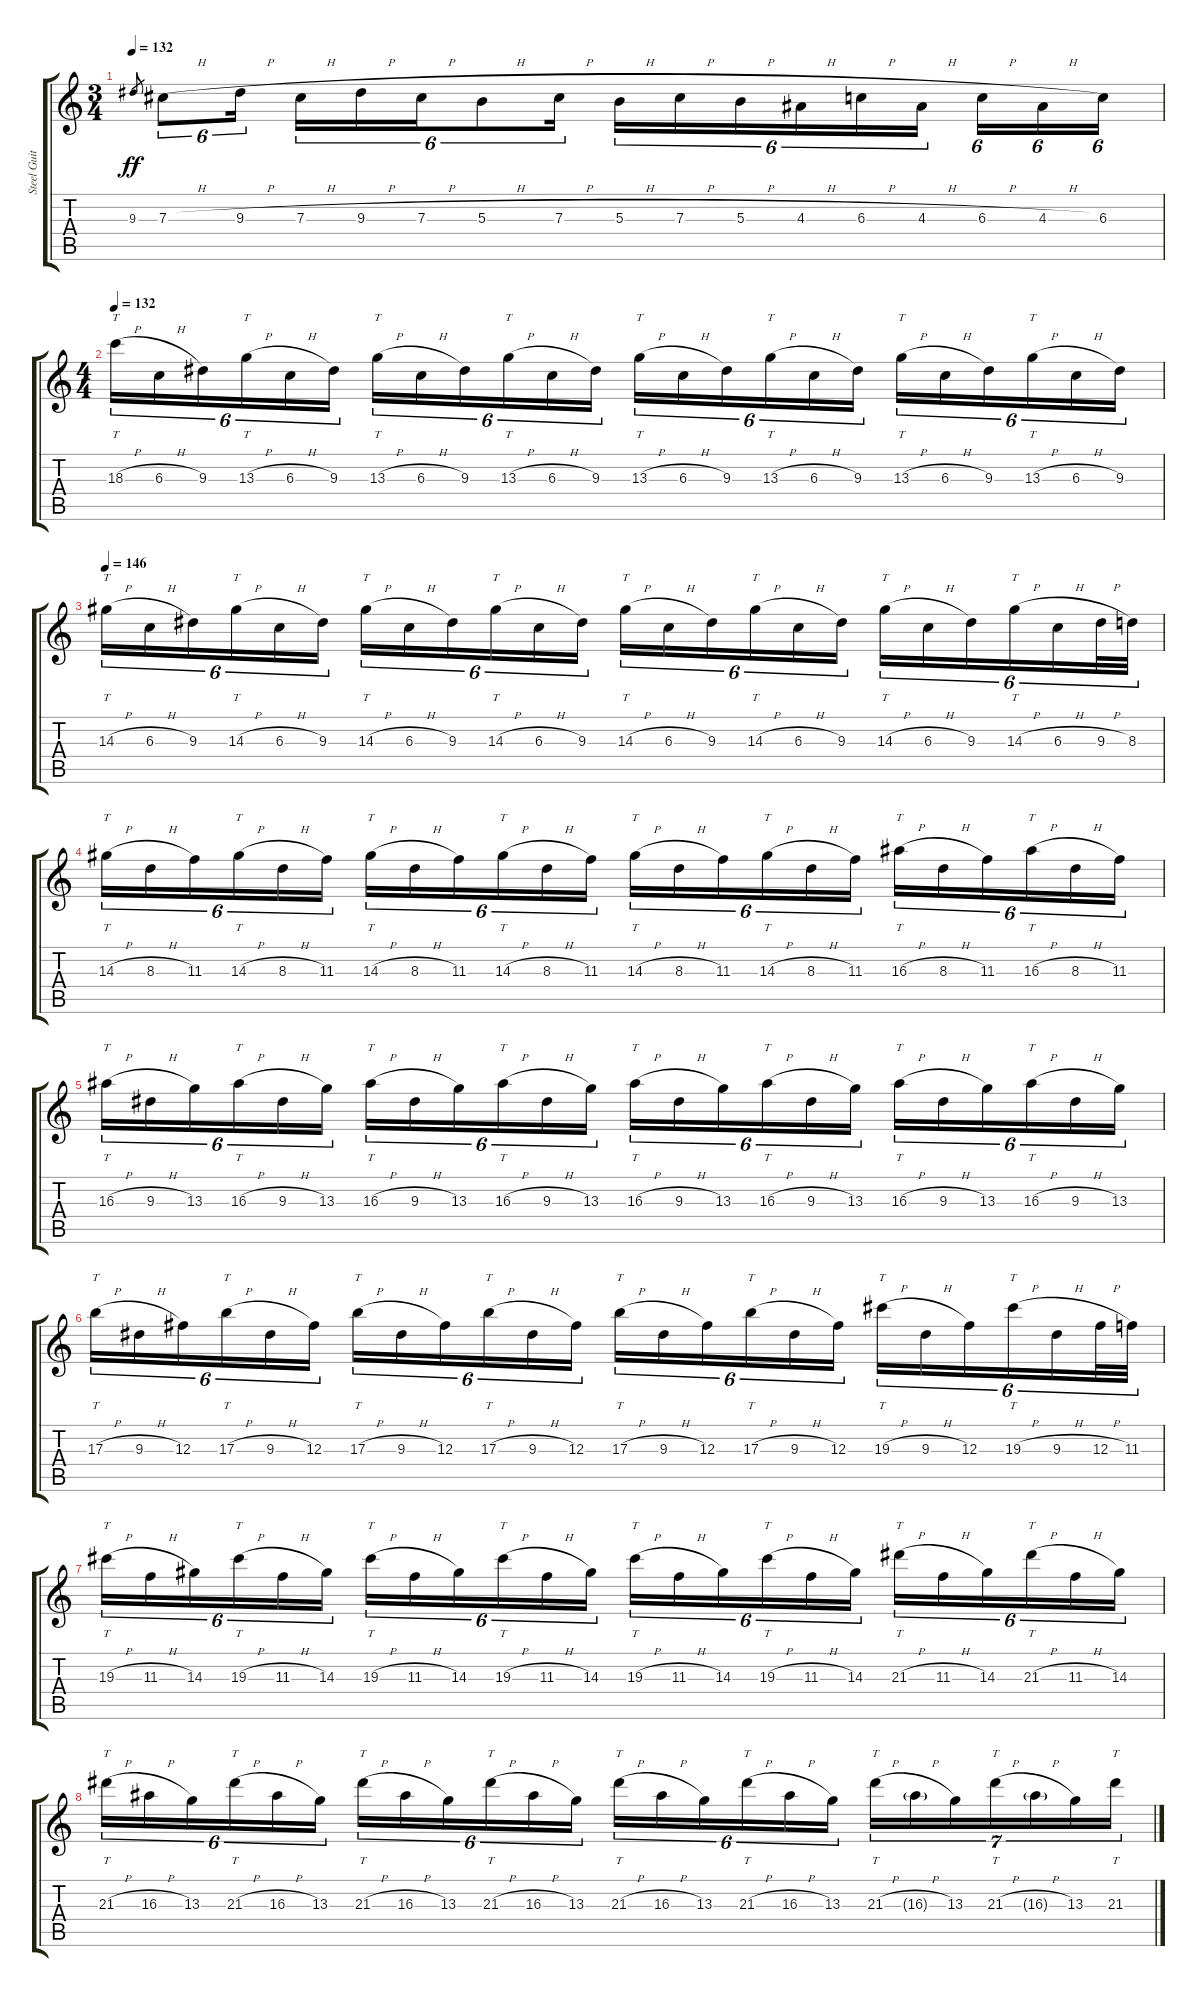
\track ("Steel Guitar" "Steel Guit") {instrument acousticguitarsteel}
\staff {score tabs}
\tuning (Eb4 Bb3 Gb3 Db3 Ab2 Eb2) {hide}
\ts (3 4)
\tempo 132
\clef g2
\ks c
9.3.8{gr dy ff} 7.3{h}.8{tu (6 4)} 9.3{h}.16{tu (6 4)} 7.3{h}.16{tu (6 4)} 9.3{h}.16{tu (6 4)} 7.3{h}.16{tu (6 4)} 5.3{h}.8{tu (6 4)} 7.3{h}.16{tu (6 4)} 5.3{h}.16{tu (6 4)} 7.3{h}.16{tu (6 4)} 5.3{h}.16{tu (6 4)} 4.3{h}.16{tu (6 4)} 6.3{h}.16{tu (6 4)} 4.3{h}.16{tu (6 4)} 6.3{h}.16{tu (6 4)} 4.3{h}.16{tu (6 4)} 6.3.16{tu (6 4)} |
\ts (4 4)
\tempo 132
18.3{h}.16{tt tu (6 4)} 6.3{h}.16{tu (6 4)} 9.3.16{tu (6 4)} 13.3{h}.16{tt tu (6 4)} 6.3{h}.16{tu (6 4)} 9.3.16{tu (6 4)} 13.3{h}.16{tt tu (6 4)} 6.3{h}.16{tu (6 4)} 9.3.16{tu (6 4)} 13.3{h}.16{tt tu (6 4)} 6.3{h}.16{tu (6 4)} 9.3.16{tu (6 4)} 13.3{h}.16{tt tu (6 4)} 6.3{h}.16{tu (6 4)} 9.3.16{tu (6 4)} 13.3{h}.16{tt tu (6 4)} 6.3{h}.16{tu (6 4)} 9.3.16{tu (6 4)} 13.3{h}.16{tt tu (6 4)} 6.3{h}.16{tu (6 4)} 9.3.16{tu (6 4)} 13.3{h}.16{tt tu (6 4)} 6.3{h}.16{tu (6 4)} 9.3.16{tu (6 4)} |
\tempo 146
14.3{h}.16{tt tu (6 4)} 6.3{h}.16{tu (6 4)} 9.3.16{tu (6 4)} 14.3{h}.16{tt tu (6 4)} 6.3{h}.16{tu (6 4)} 9.3.16{tu (6 4)} 14.3{h}.16{tt tu (6 4)} 6.3{h}.16{tu (6 4)} 9.3.16{tu (6 4)} 14.3{h}.16{tt tu (6 4)} 6.3{h}.16{tu (6 4)} 9.3.16{tu (6 4)} 14.3{h}.16{tt tu (6 4)} 6.3{h}.16{tu (6 4)} 9.3.16{tu (6 4)} 14.3{h}.16{tt tu (6 4)} 6.3{h}.16{tu (6 4)} 9.3.16{tu (6 4)} 14.3{h}.16{tt tu (6 4)} 6.3{h}.16{tu (6 4)} 9.3.16{tu (6 4)} 14.3{h}.16{tt tu (6 4)} 6.3{h}.16{tu (6 4)} 9.3{h}.32{tu (6 4)} 8.3.32{tu (6 4)} |
14.3{h}.16{tt tu (6 4)} 8.3{h}.16{tu (6 4)} 11.3.16{tu (6 4)} 14.3{h}.16{tt tu (6 4)} 8.3{h}.16{tu (6 4)} 11.3.16{tu (6 4)} 14.3{h}.16{tt tu (6 4)} 8.3{h}.16{tu (6 4)} 11.3.16{tu (6 4)} 14.3{h}.16{tt tu (6 4)} 8.3{h}.16{tu (6 4)} 11.3.16{tu (6 4)} 14.3{h}.16{tt tu (6 4)} 8.3{h}.16{tu (6 4)} 11.3.16{tu (6 4)} 14.3{h}.16{tt tu (6 4)} 8.3{h}.16{tu (6 4)} 11.3.16{tu (6 4)} 16.3{h}.16{tt tu (6 4)} 8.3{h}.16{tu (6 4)} 11.3.16{tu (6 4)} 16.3{h}.16{tt tu (6 4)} 8.3{h}.16{tu (6 4)} 11.3.16{tu (6 4)} |
16.3{h}.16{tt tu (6 4)} 9.3{h}.16{tu (6 4)} 13.3.16{tu (6 4)} 16.3{h}.16{tt tu (6 4)} 9.3{h}.16{tu (6 4)} 13.3.16{tu (6 4)} 16.3{h}.16{tt tu (6 4)} 9.3{h}.16{tu (6 4)} 13.3.16{tu (6 4)} 16.3{h}.16{tt tu (6 4)} 9.3{h}.16{tu (6 4)} 13.3.16{tu (6 4)} 16.3{h}.16{tt tu (6 4)} 9.3{h}.16{tu (6 4)} 13.3.16{tu (6 4)} 16.3{h}.16{tt tu (6 4)} 9.3{h}.16{tu (6 4)} 13.3.16{tu (6 4)} 16.3{h}.16{tt tu (6 4)} 9.3{h}.16{tu (6 4)} 13.3.16{tu (6 4)} 16.3{h}.16{tt tu (6 4)} 9.3{h}.16{tu (6 4)} 13.3.16{tu (6 4)} |
17.3{h}.16{tt tu (6 4)} 9.3{h}.16{tu (6 4)} 12.3.16{tu (6 4)} 17.3{h}.16{tt tu (6 4)} 9.3{h}.16{tu (6 4)} 12.3.16{tu (6 4)} 17.3{h}.16{tt tu (6 4)} 9.3{h}.16{tu (6 4)} 12.3.16{tu (6 4)} 17.3{h}.16{tt tu (6 4)} 9.3{h}.16{tu (6 4)} 12.3.16{tu (6 4)} 17.3{h}.16{tt tu (6 4)} 9.3{h}.16{tu (6 4)} 12.3.16{tu (6 4)} 17.3{h}.16{tt tu (6 4)} 9.3{h}.16{tu (6 4)} 12.3.16{tu (6 4)} 19.3{h}.16{tt tu (6 4)} 9.3{h}.16{tu (6 4)} 12.3.16{tu (6 4)} 19.3{h}.16{tt tu (6 4)} 9.3{h}.16{tu (6 4)} 12.3{h}.32{tu (6 4)} 11.3.32{tu (6 4)} |
19.3{h}.16{tt tu (6 4)} 11.3{h}.16{tu (6 4)} 14.3.16{tu (6 4)} 19.3{h}.16{tt tu (6 4)} 11.3{h}.16{tu (6 4)} 14.3.16{tu (6 4)} 19.3{h}.16{tt tu (6 4)} 11.3{h}.16{tu (6 4)} 14.3.16{tu (6 4)} 19.3{h}.16{tt tu (6 4)} 11.3{h}.16{tu (6 4)} 14.3.16{tu (6 4)} 19.3{h}.16{tt tu (6 4)} 11.3{h}.16{tu (6 4)} 14.3.16{tu (6 4)} 19.3{h}.16{tt tu (6 4)} 11.3{h}.16{tu (6 4)} 14.3.16{tu (6 4)} 21.3{h}.16{tt tu (6 4)} 11.3{h}.16{tu (6 4)} 14.3.16{tu (6 4)} 21.3{h}.16{tt tu (6 4)} 11.3{h}.16{tu (6 4)} 14.3.16{tu (6 4)} |
21.3{h}.16{tt tu (6 4)} 16.3{h}.16{tu (6 4)} 13.3.16{tu (6 4)} 21.3{h}.16{tt tu (6 4)} 16.3{h}.16{tu (6 4)} 13.3.16{tu (6 4)} 21.3{h}.16{tt tu (6 4)} 16.3{h}.16{tu (6 4)} 13.3.16{tu (6 4)} 21.3{h}.16{tt tu (6 4)} 16.3{h}.16{tu (6 4)} 13.3.16{tu (6 4)} 21.3{h}.16{tt tu (6 4)} 16.3{h}.16{tu (6 4)} 13.3.16{tu (6 4)} 21.3{h}.16{tt tu (6 4)} 16.3{h}.16{tu (6 4)} 13.3.16{tu (6 4)} 21.3{h}.16{tt tu (7 4)} 16.3{h g}.16{tu (7 4)} 13.3.16{tu (7 4)} 21.3{h}.16{tt tu (7 4)} 16.3{h g}.16{tu (7 4)} 13.3.16{tu (7 4)} 21.3{h}.16{tt tu (7 4)}
